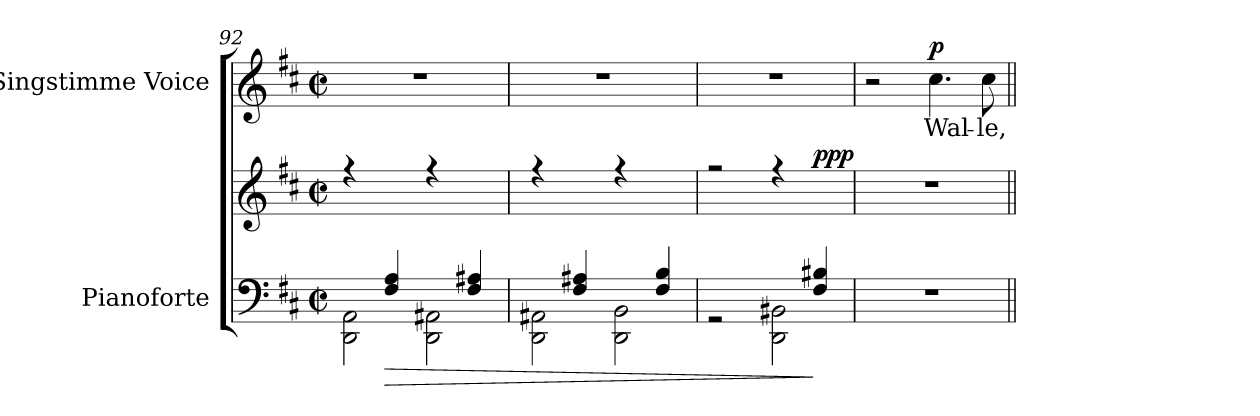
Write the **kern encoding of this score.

**kern	**kern	**dynam	**kern	**text	**dynam
*part2	*part2	*part2	*part1	*part1	*part1
*staff3	*staff2	*staff2/3	*staff1	*staff1	*staff1
*I"Pianoforte	*	*	*I"Singstimme Voice	*	*
*I'Pno	*	*	*	*	*
!!LO:LB:g=z
*clefF4	*clefG2	*	*clefG2	*	*
*k[f#c#]	*k[f#c#]	*	*k[f#c#]	*	*
*M2/2	*M2/2	*	*M2/2	*	*
*met(c|)	*met(c|)	*	*met(c|)	*	*
=92	=92	=92	=92	=92	=92
*^	*	*	*	*	*
4ryy	2DD\ 2AA\	4rff	.	1r	.	.
!	!	!	!LO:HP:b=2	!	!	!
4F#/ 4A/	.	4ryy	>	.	.	.
4ryy	2DD\ 2AA#X\	4rff	.	.	.	.
4F#/ 4A#X/	.	4ryy	.	.	.	.
=93	=93	=93	=93	=93	=93	=93
4ryy	2DD\ 2AA#X\	4rff	.	1r	.	.
4F#/ 4A#X/	.	4ryy	.	.	.	.
4ryy	2DD\ 2BB\	4rff	.	.	.	.
4F#/ 4B/	.	4ryy	.	.	.	.
=94	=94	=94	=94	=94	=94	=94
2.ryy	2rGG	2rff	.	1r	.	.
.	2DD\ 2BB#X\	4rff	.	.	.	.
!	!	!	!LO:DY:n=1:a	!	!	!
4F#/ 4B#X/	.	4ryy	] ppp	.	.	.
*v	*v	*	*	*	*	*
=95	=95	=95	=95	=95	=95
1r	1r	.	2r	.	.
!	!	!	!	!LO:LY:b	!LO:DY:a
.	.	.	4.cc#\	Wal-	p
!	!	!	!	!LO:LY:b	!
.	.	.	8cc#\	-le,	.
=||	=||	=||	=||	=||	=||
*-	*-	*-	*-	*-	*-
